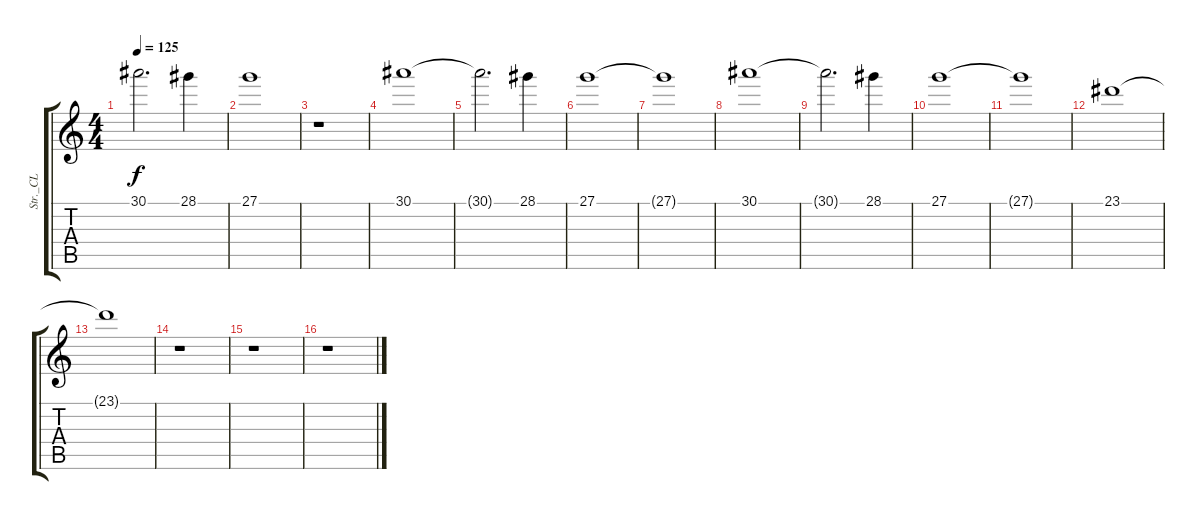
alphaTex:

\track ("Str._CL" "Str._CL") {instrument stringensemble1}
\staff {score tabs}
\tuning (E4 B3 G3 D3 A2 E2) {hide}
\ts (4 4)
\tempo 125
\clef g2
\ks c
30.1{t}.2{d dy f} 28.1.4 |
27.1.1 |
r.1 |
30.1.1 |
30.1{t}.2{d} 28.1.4 |
27.1.1 |
27.1{t}.1 |
30.1.1 |
30.1{t}.2{d} 28.1.4 |
27.1.1 |
27.1{t}.1 |
23.1.1 |
23.1{t}.1 |
r.1 |
r.1 |
r.1
